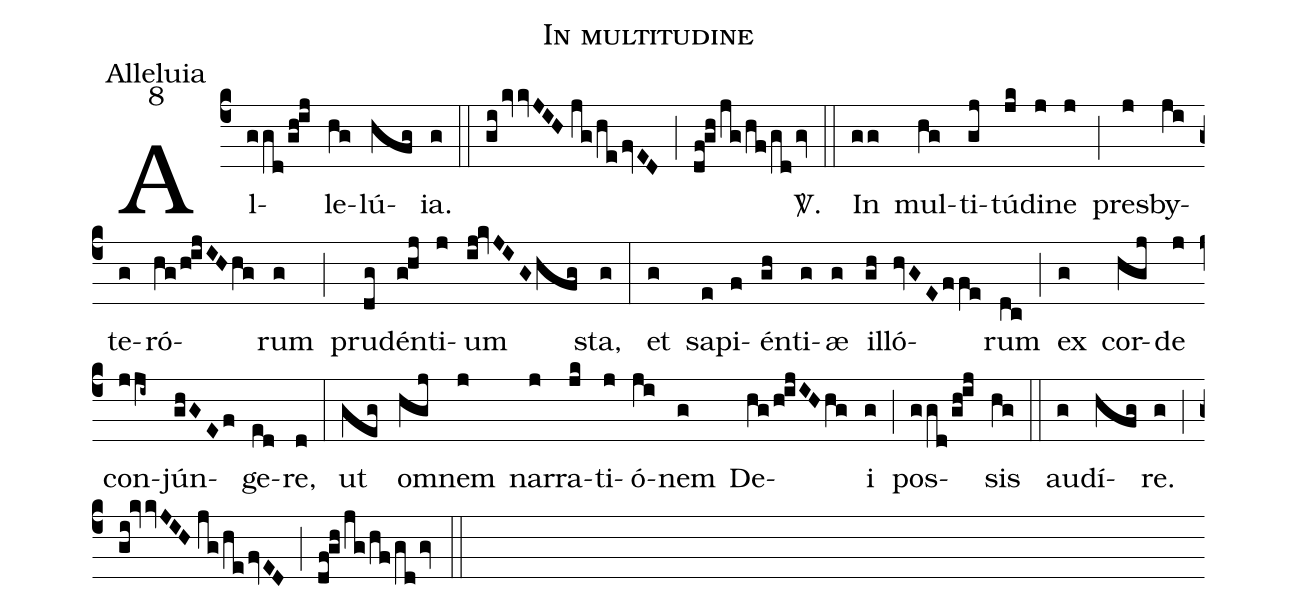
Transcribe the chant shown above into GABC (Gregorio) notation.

name:In multitudine;
office-part:Alleluia;
mode:8;
%%
(c4) Al(ggd/gh!ij)le(hg)lú(hfg)ia.(g) (::) (gi/kvvJIH//jg/he/fvED) (;) (df!gh/jg/hf/gd/gv) <sp>V/</sp>.(::) In(gg) mul(hg)ti(gj)tú(jk)di(j)ne(j) (;) pres(j)by(ji)te(g)ró(hg/h!ijIH/hg)rum(g) (;) pru(dg)dén(g!hj)ti(j)um(ij!kvJIG/hfg) sta,(g) (:) et(g) sa(e)pi(f)én(gh)ti(g)æ(g) il(gh)ló(hvGE/ffe)rum(dc) (;) ex(g) cor(hgj)de(j) con(jji~)jún(ghGEf)ge(ed)re,(d) (:) ut(geg) o(hgj)mnem(j) nar(j)ra(jk)ti(j)ó(ji)nem(g) De(hg/h!ijIH/hg)i(g) (;) pos(ggd/gh!ij)sis(hg) (::) au(g)dí(hfg)re.(g) (;) (gi!kvvJIH//jg/he/fvED) (;) (df!gh/jg/hf/gd/gv) (::)
